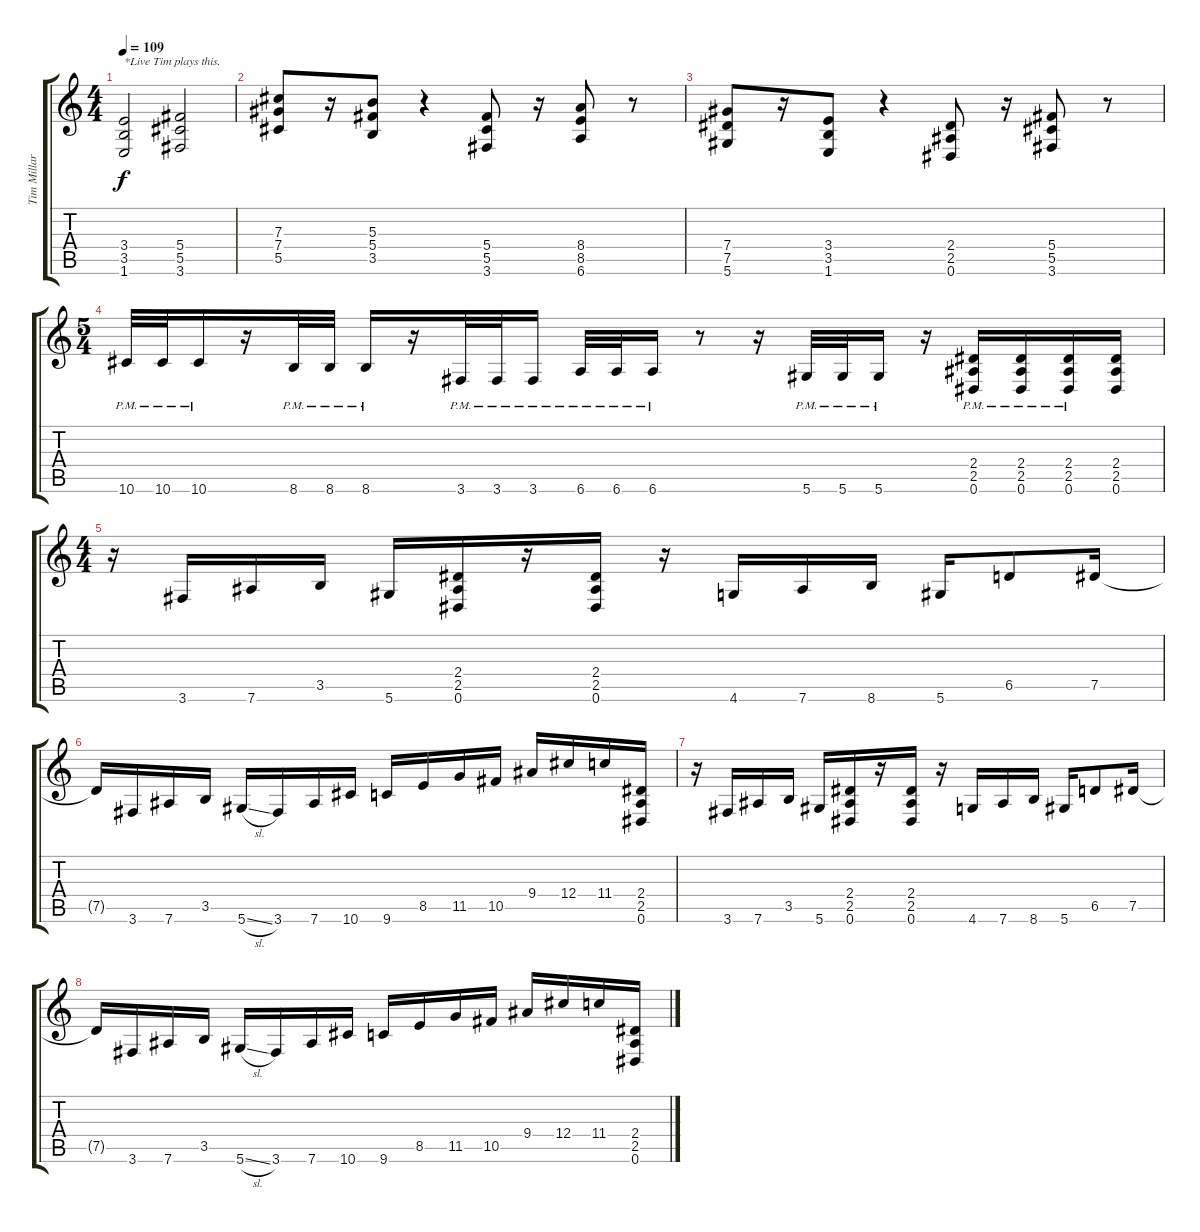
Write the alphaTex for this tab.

\track ("Tim Millar" "Tim Millar") {instrument distortionguitar}
\staff {score tabs}
\tuning (Eb4 Bb3 Gb3 Db3 Ab2 Eb2) {hide}
\ts (4 4)
\tempo 109
\clef g2
\ks c
(3.4 3.5 1.6).2{txt "*Live Tim plays this." dy f} (5.4 5.5 3.6).2 |
(7.3 7.4 5.5).8 r.16 (5.3 5.4 3.5).8 r.4 (5.4 5.5 3.6).8 r.16 (8.4 8.5 6.6).8 r.8 |
(7.4 7.5 5.6).8 r.16 (3.4 3.5 1.6).8 r.4 (2.4 2.5 0.6).8 r.16 (5.4 5.5 3.6).8 r.8 |
\ts (5 4)
10.6{pm}.32 10.6{pm}.32 10.6{pm}.16 r.16 8.6{pm}.32 8.6{pm}.32 8.6{pm}.16 r.16 3.6{pm}.32 3.6{pm}.32 3.6{pm}.16 6.6{pm}.32 6.6{pm}.32 6.6{pm}.16 r.8 r.16 5.6{pm}.32 5.6{pm}.32 5.6{pm}.16 r.16 (2.4{pm} 2.5{pm} 0.6{pm}).16 (2.4{pm} 2.5{pm} 0.6{pm}).16 (2.4{pm} 2.5{pm} 0.6{pm}).16 (2.4 2.5 0.6).16 |
\ts (4 4)
r.16 3.6.16 7.6.16 3.5.16 5.6.16 (2.4 2.5 0.6).16 r.16 (2.4 2.5 0.6).16 r.16 4.6.16 7.6.16 8.6.16 5.6.16 6.5.8 7.5.16 |
7.5{t}.16 3.6.16 7.6.16 3.5.16 5.6{sl}.16 3.6.16 7.6.16 10.6.16 9.6.16 8.5.16 11.5.16 10.5.16 9.4.16 12.4.16 11.4.16 (2.4 2.5 0.6).16 |
r.16 3.6.16 7.6.16 3.5.16 5.6.16 (2.4 2.5 0.6).16 r.16 (2.4 2.5 0.6).16 r.16 4.6.16 7.6.16 8.6.16 5.6.16 6.5.8 7.5.16 |
7.5{t}.16 3.6.16 7.6.16 3.5.16 5.6{sl}.16 3.6.16 7.6.16 10.6.16 9.6.16 8.5.16 11.5.16 10.5.16 9.4.16 12.4.16 11.4.16 (2.4 2.5 0.6).16
